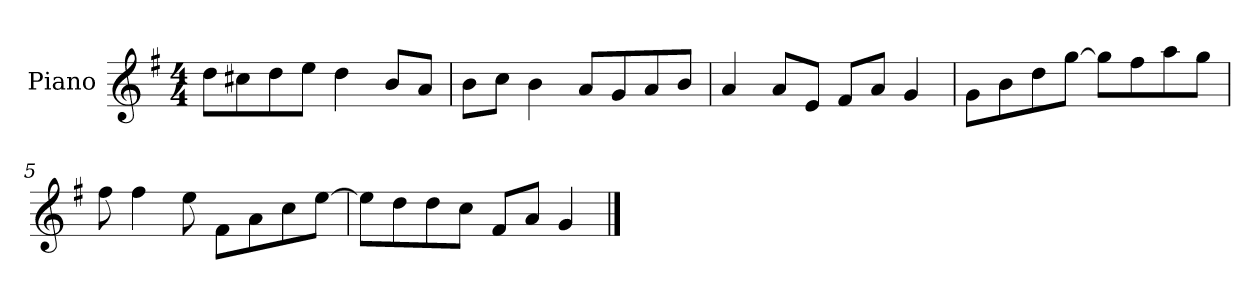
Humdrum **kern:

**kern
*part1
*staff1
*I"Piano
*I'P-no
*clefG2
*k[f#]
*M4/4
*MM90
=1
8dd\L
8cc#X\
8dd\
8ee\J
4dd\
8b/L
8a/J
=2
8b\L
8cc\J
4b\
8a/L
8g/
8a/
8b/J
=3
4a/
8a/L
8e/J
8f#/L
8a/J
4g/
=4
8g\L
8b\
8dd\
[8gg\J
8gg\L]
8ff#\
8aa\
8gg\J
=5
8ff#\
4ff#\
8ee\
8f#\L
8a\
8cc\
[8ee\J
!!LO:LB:g=z
=6
8ee\L]
8dd\
8dd\
8cc\J
8f#/L
8a/J
4g/
==
*-
